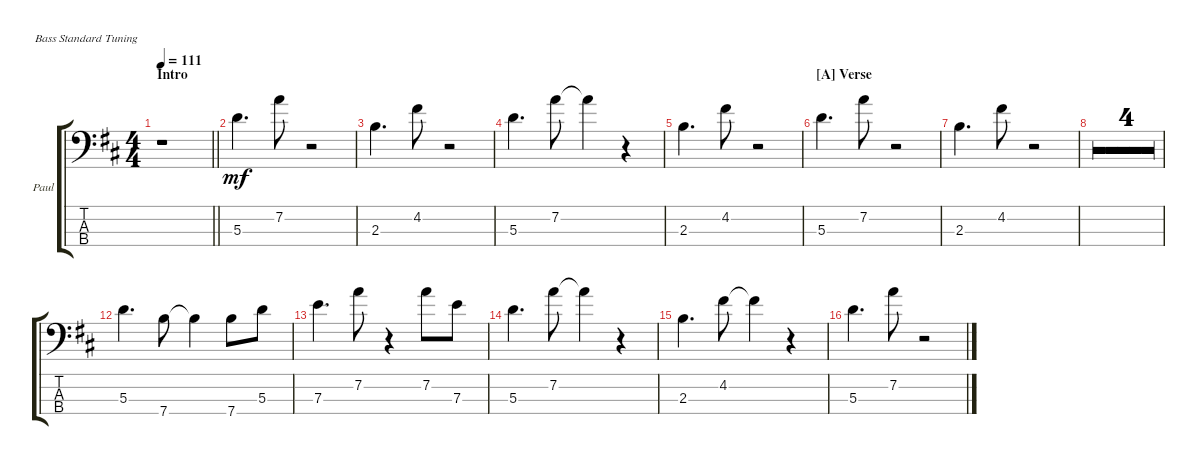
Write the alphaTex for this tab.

\defaultSystemsLayout 4
\bracketExtendMode groupsimilarinstruments
\firstSystemTrackNameOrientation horizontal
\otherSystemsTrackNameOrientation horizontal
\track ("Paul McCartney" "Paul") {multiBarRest instrument electricbassfinger}
\staff {score tabs}
\tuning (G2 D2 A1 E1)
\ts (4 4)
\section ("" "Intro")
\tempo 111
\clef f4
\barLineRight lightlight
\ks d
r.1{dy mf instrument electricbassfinger} |
5.3.4{d ot 8vb} 7.2.8{ot 8vb} r.2 |
2.3.4{d ot 8vb} 4.2.8{ot 8vb} r.2 |
5.3.4{d ot 8vb} 7.2.8{ot 8vb} 7.2{t}.4{ot 8vb} r.4 |
2.3.4{d ot 8vb} 4.2.8{ot 8vb} r.2 |
\section ("A" "Verse")
5.3.4{d ot 8vb} 7.2.8{ot 8vb} r.2 |
2.3.4{d ot 8vb} 4.2.8{ot 8vb} r.2 |
\simile firstofdouble
|
\simile secondofdouble
|
\simile firstofdouble
|
\simile secondofdouble
|
\simile none
5.3.4{d ot 8vb} 7.4.8{ot 8vb} 7.4{t}.4{ot 8vb} 7.4.8{ot 8vb} 5.3.8{ot 8vb} |
7.3.4{d ot 8vb} 7.2.8{ot 8vb} r.4 7.2.8{ot 8vb} 7.3.8{ot 8vb} |
5.3.4{d ot 8vb} 7.2.8{ot 8vb} 7.2{t}.4{ot 8vb} r.4 |
2.3.4{d ot 8vb} 4.2.8{ot 8vb} 4.2{t}.4{ot 8vb} r.4 |
5.3.4{d ot 8vb} 7.2.8{ot 8vb} r.2
